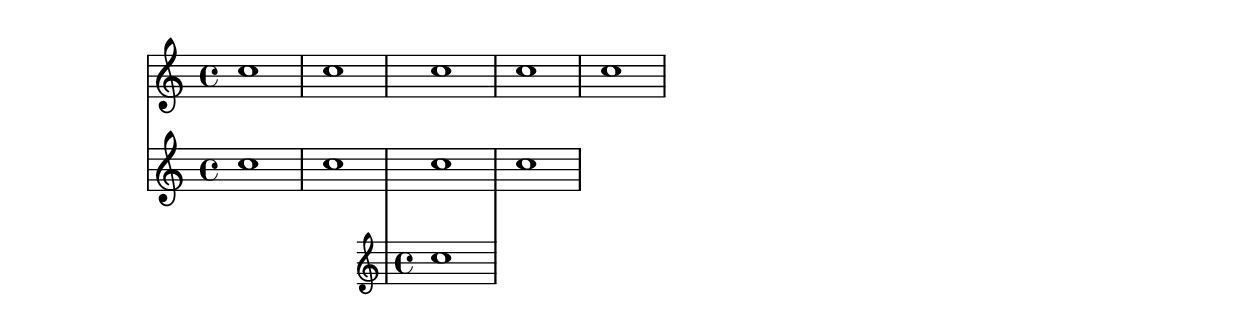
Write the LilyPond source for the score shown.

\version "1.7.18"
% definately wil be renamed to something.
%{
(Message vers:9)
To: Adrian Mariano <<adrian@camcornelledu>>.
cc: gnu-music-discuss@gnu.org
Subject: Re: Switching from one staff to two staves 
Reply-To: janneke@gnu.org
In-reply-to: Your message of "Tue, 19 Jan 1999 12:27:10 EST."
             <<199901191727.MAA29757@avalanchecamcornelledu>>. 
Date: Wed, 20 Jan 1999 09:39:22 +0100
From: Jan Nieuwenhuizen <<jan@beavis-nt>>

On Tuesday, 19 January 1999, Adrian Mariano writes:

> I want to typeset something which starts out with just one staff and then
> harmony comes in and there are two staves.  I can't figure out how to do
> this.  I get an extra blank staff during the second section (using
> Lily 1.1.15):

There used to be an example called 'multi.ly'...
Try this (we'll include it in pl23/24):

extra-staff.ly:
%}

\header{ texidoc="@cindex Staff Extra
@cindex Staff Ossia
You can add an extra staff after the beginning of a piece. "}

\score {
	<
		\context Staff=i \notes\relative c''{ c1 c c c c }
		\context StaffGroup=ii \notes\relative c''{ 
			\context Staff=ii
			c1 c
			< \context Staff=ii { c1 } \context Staff=iii { c1 } >
			c
		}
	>
  	\paper {
		raggedright = ##t
		\translator{
			\ScoreContext

		}
	}
}



%% new-chords-done %%
